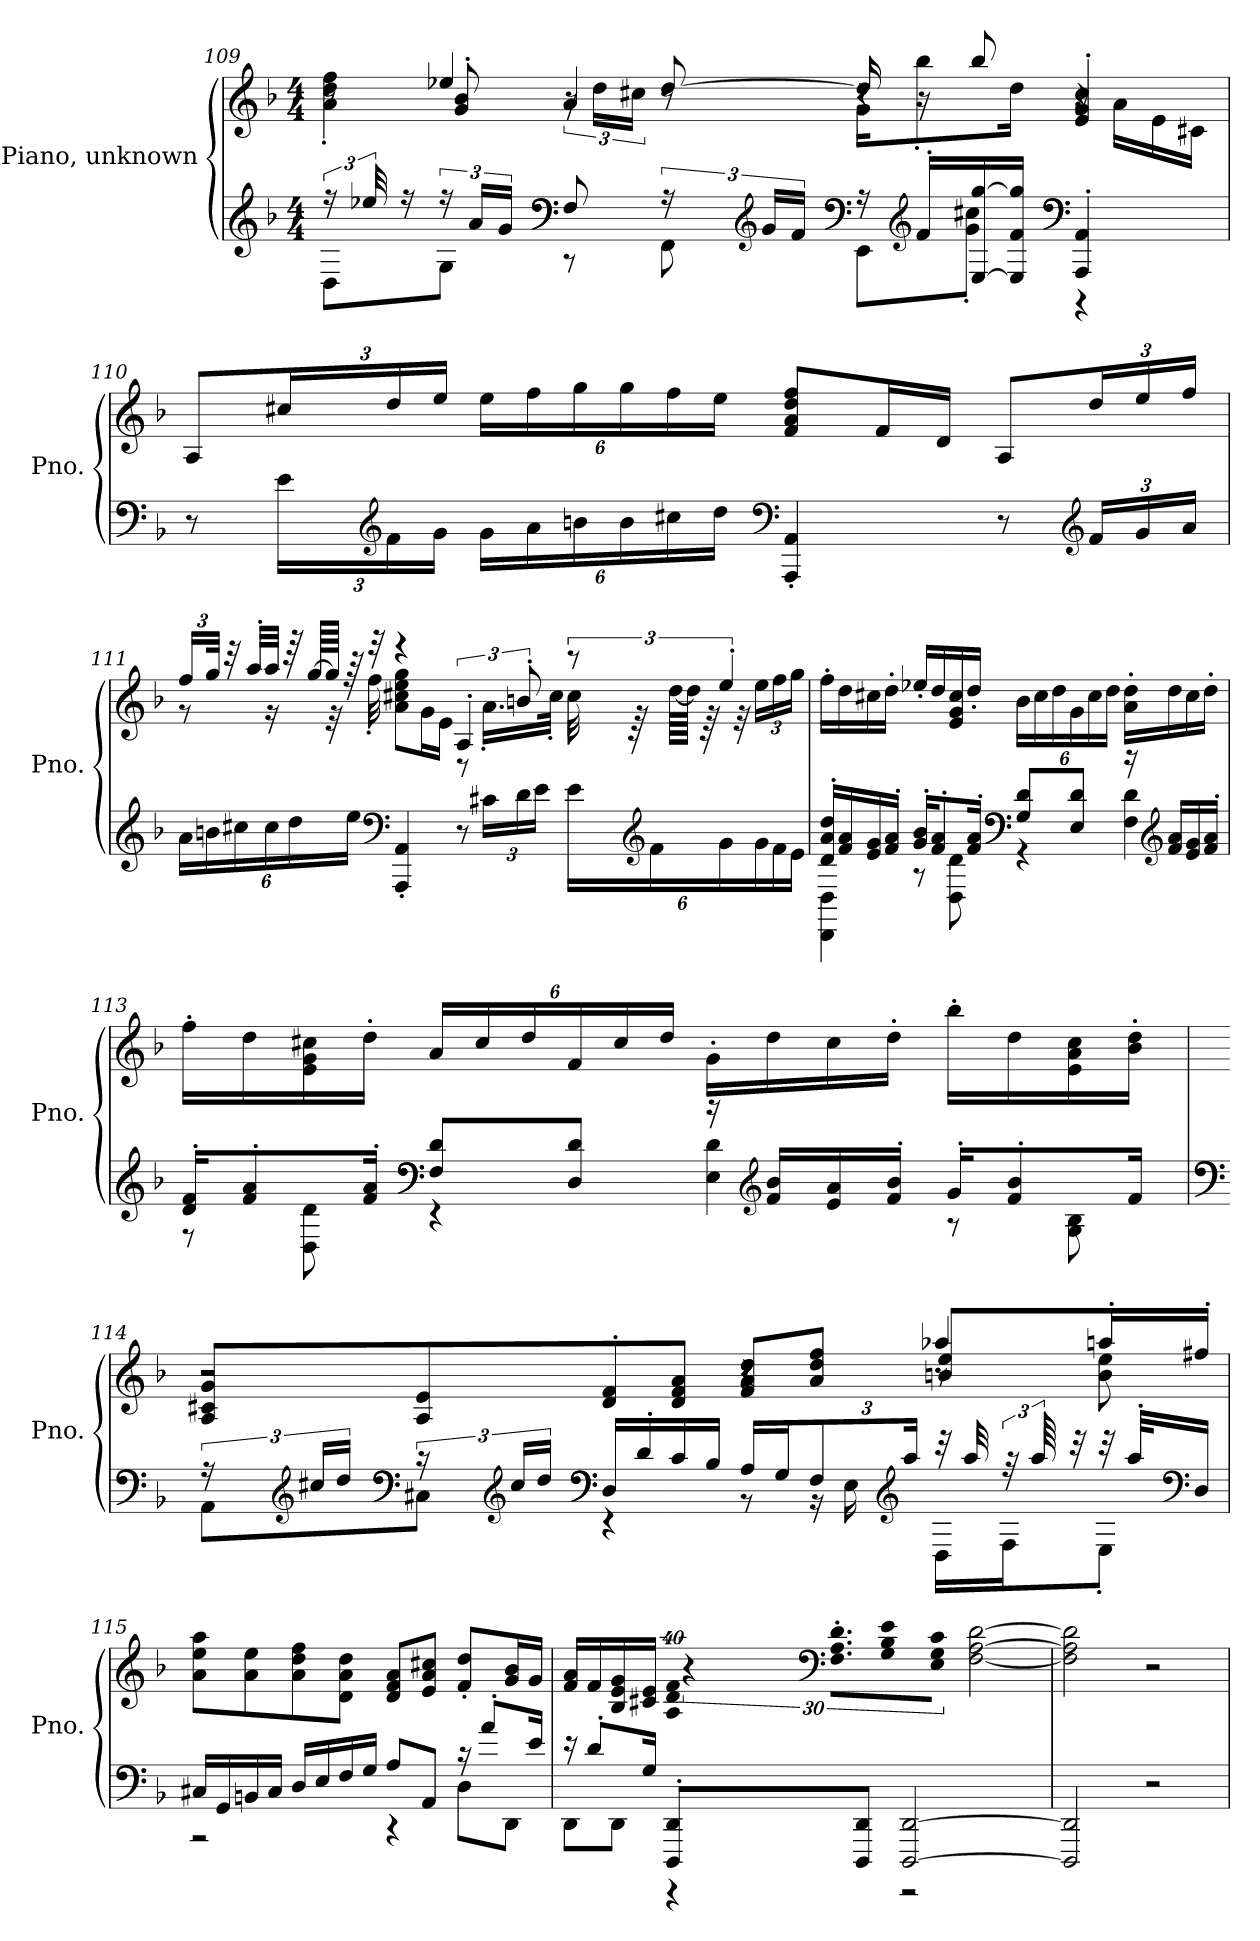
**kern	**kern
*part1	*part1
*staff2	*staff1
*I"Piano, unknown	*
*I'Pno.	*
!!LO:LB:g=z
*clefG2	*clefG2
*k[b-]	*k[b-]
*M4/4	*M4/4
=109	=109
*^	*^
*	*	*	*^
24r	8D\L	8r	4a\' 4dd\' 4ff\'	8r
48ee-X/	.	.	.	.
16r	.	.	.	.
24r	8G\J	4ee-X/	.	8g/' 8b-/'
24a/LL	.	.	.	.
24g/JJ	.	.	.	.
*clefF4	*	*	*	*
8F/	8r	.	24r	4a/
.	.	.	24dd\LL	.
.	.	.	24cc#X\JJ	.
24r	8FF\	[8dd/	8r	.
*clefG2	*	*	*	*
24g/LL	.	.	.	.
24f/JJ	.	.	.	.
*clefF4	*	*	*	*
16r	8EE\L	16dd/]	16g\KL	4r
*clefG2	*	*	*	*
16f'/LL	.	16r	8bb-'\	.
[16E/ [16gg/	8g\' 8cc#X\'J	8bb-/	.	.
16E/] 16f/ 16gg/]JJ	.	.	16dd\Jk	.
*clefF4	*	*	*	*
4AAA/' 4AA/'	4r	4r	16r	4e/' 4g/' 4cc#/'
.	.	.	16a\LL	.
.	.	.	16e\	.
.	.	.	16c#X\JJ	.
*v	*v	*	*	*
*	*v	*v	*v
!!LO:LB:g=z
=110	=110
8r	8A/L
*Xbrackettup	*Xbrackettup
24e\LL	24cc#X/L
*clefG2	*
24f\	24dd/
24g\JJ	24ee/JJ
24g\LL	24ee\LL
24a\	24ff\
24bn\	24gg\
24b\	24gg\
24cc#X\	24ff\
24dd\JJ	24ee\JJ
*clefF4	*
4AAA/' 4AA/'	8f/ 8a/ 8dd/ 8ff/L
.	16f/L
.	16d/JJ
8r	8A/L
*clefG2	*
24f/LL	24dd/L
24g/	24ee/
24a/JJ	24ff/JJ
!!LO:LB:g=z
=111	=111
*	*^
24a\LL	24ff/LL	8r
24bn\	48gg/JJk	.
.	32r	.
24cc#X\	.	.
.	32aa'/LLL	.
24cc#\	32aa/JJJ	16r
.	64r	.
24dd\	.	.
.	[64gg/LLLL	.
.	64gg/JJJJ]	32r
.	64r	.
24ee\JJ	.	.
.	32r	32ff'\
*clefF4	*	*
4AAA/' 4AA/'	4r	8a\ 8cc#X\ 8ee\ 8gg\L
.	.	16g\L
.	.	16e\JJ
*	*brackettup	*
8r	6A'/	8r
24c#X\LL	.	16.a'\LL
24d\	12bn'/	.
24e\JJ	.	.
.	.	32cc#'\JJk
24e\LL	12r	32cc#\
.	.	64r
*clefG2	*	*
24f\	.	.
.	.	[64dd\LLLL
.	.	64dd\JJJJ]
.	.	64r
24g\	6ee'/	.
.	.	32r
*	*	*Xbrackettup
24g\	.	24ee\LL
24f\	.	24ff\
24e\JJ	.	24gg\JJ
*	*v	*v
!!LO:PB:g=z
=112	=112
*^	*
16d/' 16a/' 16dd/'LL	4DD\ 4D\	16ff'\LL
16f/ 16a/	.	16dd\
16e/ 16g/	.	16cc#X\
16f/' 16a/'JJ	.	16dd'\JJ
16g/' 16b-/'KL	8r	16ee-X'/LL
8f/' 8a/'	.	16dd/
.	8D\ 8d\	16e/ 16g/ 16cc#/
16f/' 16a/'Jk	.	16dd'/JJ
*clefF4	*	*
8G/ 8d/L	4r	24b-\LL
.	.	24cc#\
.	.	24dd\
8E/ 8d/J	.	24g\
.	.	24cc#\
.	.	24dd\JJ
16r	4F\ 4d\	16a\' 16dd\'LL
*clefG2	*	*
16f/ 16a/LL	.	16dd\
16e/ 16g/	.	16cc#\
16f/' 16a/'JJ	.	16dd'\JJ
=113	=113	=113
16d/' 16f/'KL	8r	16ff'\LL
8f/' 8a/'	.	16dd\
.	8D\ 8d\	16e\ 16g\ 16cc#X\
16f/' 16a/'Jk	.	16dd'\JJ
*clefF4	*	*
8F/ 8d/L	4r	24a/LL
.	.	24cc#/
.	.	24dd/
8D/ 8d/J	.	24f/
.	.	24cc#/
.	.	24dd/JJ
16r	4E\ 4d\	16g'\LL
*clefG2	*	*
16f/ 16b-/LL	.	16dd\
16e/ 16a/	.	16cc#\
16f/' 16b-/'JJ	.	16dd'\JJ
16g'/KL	8r	16bb-'\LL
8f/' 8b-/'	.	16dd\
.	8G\ 8B-\	16e\ 16a\ 16cc#\
16f/Jk	.	16b-\' 16dd\'JJ
!!LO:LB:g=z
=114	=114	=114
*clefF4	*	*
*brackettup	*	*
*	*	*^
*	*	*	*^
24r	8AA\L	2r	2r	8A/ 8c#X/ 8g/L
*clefG2	*	*	*	*
24cc#X/LL	.	.	.	.
24dd/JJ	.	.	.	.
*clefF4	*	*	*	*
24r	8C#X\J	.	.	8A/ 8e/
*clefG2	*	*	*	*
24cc#/LL	.	.	.	.
24dd/JJ	.	.	.	.
*clefF4	*	*	*	*
16D/LL	4r	.	.	8d/' 8f/'
16d'/	.	.	.	.
16c/	.	.	.	8d/ 8f/ 8a/J
16B-/JJ	.	.	.	.
16A/LL	8r	4r	4r	8f/ 8a/ 8dd/L
16G/J	.	.	.	.
*Xbrackettup	*	*	*	*
12F/	16r	.	.	8a/ 8dd/ 8ff/J
.	16E\	.	.	.
*clefG2	*	*	*	*
24aa/Jk	.	.	.	.
32r	16D\LL	4aa-X/	8r	8bn/ 8ee/L
32aa/	.	.	.	.
*brackettup	*	*	*	*
48r	16F\J	.	.	.
96aa/	.	.	.	.
32r	.	.	.	.
32r	8E'\J	.	8b\ 8ee\	16aan'/L
32aa'/KLL	.	.	.	.
*clefF4	*	*	*	*
16D/JJ	.	.	.	16ff#X'/JJ
*	*	*v	*v	*v
!!LO:LB:g=z
=115	=115	=115
16C#X/LL	2r	8a\ 8ee\ 8aa\L
16GG/	.	.
16BBn/	.	8a\ 8ee\
16C#/JJ	.	.
16D/LL	.	8a\ 8dd\ 8ff\
16E/	.	.
16F/	.	8d\ 8a\ 8dd\J
16G/JJ	.	.
8A/L	4r	8d/ 8f/ 8a/L
8AA/J	.	8e/ 8a/ 8cc#X/J
16r	8D\L	8f/' 8dd/'L
8a'/L	.	.
.	8DD\J	16g/ 16b-/L
16e/Jk	.	16g/JJ
=116	=116	=116
16r	8DD\L	16f/ 16a/LL
8d'/L	.	16f/
.	8DD\J	16B-/ 16e/ 16g/
16G/Jk	.	16c#X/ 16e/JJ
*	*	*brackettup
!	!	!LO:N:vis=32
8DDD/' 8DD/'L	4r	640%23A/ 640%23d/ 640%23f/
!	!	!LO:N:vis=64
.	.	960%17r
*	*	*clefF4
!	!	!LO:N:vis=32.
.	.	1920%103F\' 1920%103A\' 1920%103d\'KLL
!	!	!LO:N:vis=16
.	.	1920%137G\ 1920%137B-\ 1920%137e\
8DDD/ 8DD/J	.	.
!	!	!LO:N:vis=16
.	.	1920%137E\ 1920%137G\ 1920%137c#\JJ
[2DDD/ [2DD/	2r	[2F\ [2A\ [2d\
*v	*v	*
=117	=117
2DDD/] 2DD/]	2F\] 2A\] 2d\]
2r	2r
=	=
*-	*-
